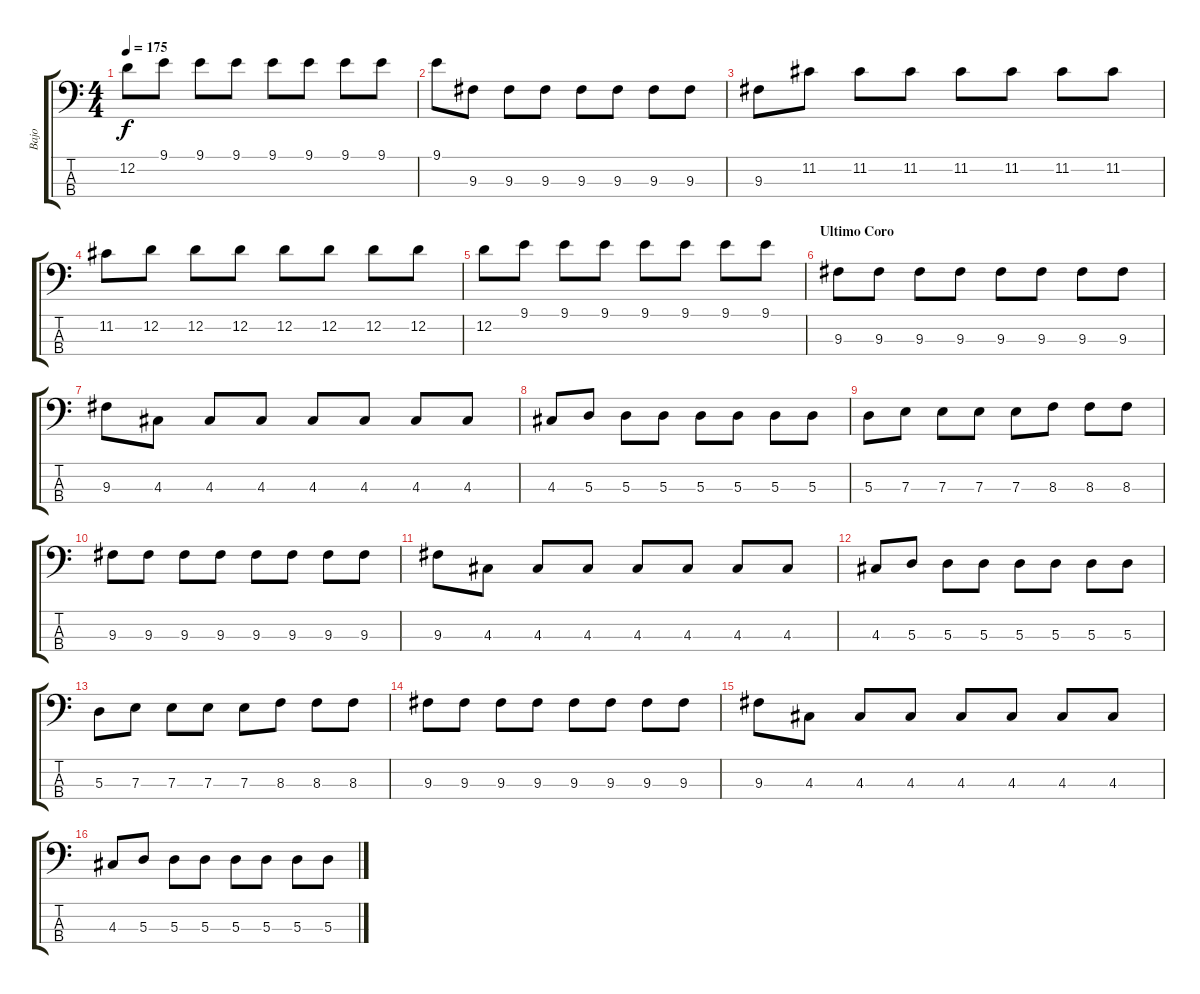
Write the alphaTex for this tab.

\track ("Bajo" "Bajo") {instrument electricbassfinger}
\staff {score tabs}
\tuning (G2 D2 A1 E1) {hide}
\ts (4 4)
\tempo 175
\clef f4
\ks c
12.2.8{dy f} 9.1.8 9.1.8 9.1.8 9.1.8 9.1.8 9.1.8 9.1.8 |
9.1.8 9.3.8 9.3.8 9.3.8 9.3.8 9.3.8 9.3.8 9.3.8 |
9.3.8 11.2.8 11.2.8 11.2.8 11.2.8 11.2.8 11.2.8 11.2.8 |
11.2.8 12.2.8 12.2.8 12.2.8 12.2.8 12.2.8 12.2.8 12.2.8 |
12.2.8 9.1.8 9.1.8 9.1.8 9.1.8 9.1.8 9.1.8 9.1.8 |
\section ("" "Ultimo Coro")
9.3.8 9.3.8 9.3.8 9.3.8 9.3.8 9.3.8 9.3.8 9.3.8 |
9.3.8 4.3.8 4.3.8 4.3.8 4.3.8 4.3.8 4.3.8 4.3.8 |
4.3.8 5.3.8 5.3.8 5.3.8 5.3.8 5.3.8 5.3.8 5.3.8 |
5.3.8 7.3.8 7.3.8 7.3.8 7.3.8 8.3.8 8.3.8 8.3.8 |
9.3.8 9.3.8 9.3.8 9.3.8 9.3.8 9.3.8 9.3.8 9.3.8 |
9.3.8 4.3.8 4.3.8 4.3.8 4.3.8 4.3.8 4.3.8 4.3.8 |
4.3.8 5.3.8 5.3.8 5.3.8 5.3.8 5.3.8 5.3.8 5.3.8 |
5.3.8 7.3.8 7.3.8 7.3.8 7.3.8 8.3.8 8.3.8 8.3.8 |
9.3.8 9.3.8 9.3.8 9.3.8 9.3.8 9.3.8 9.3.8 9.3.8 |
9.3.8 4.3.8 4.3.8 4.3.8 4.3.8 4.3.8 4.3.8 4.3.8 |
4.3.8 5.3.8 5.3.8 5.3.8 5.3.8 5.3.8 5.3.8 5.3.8
